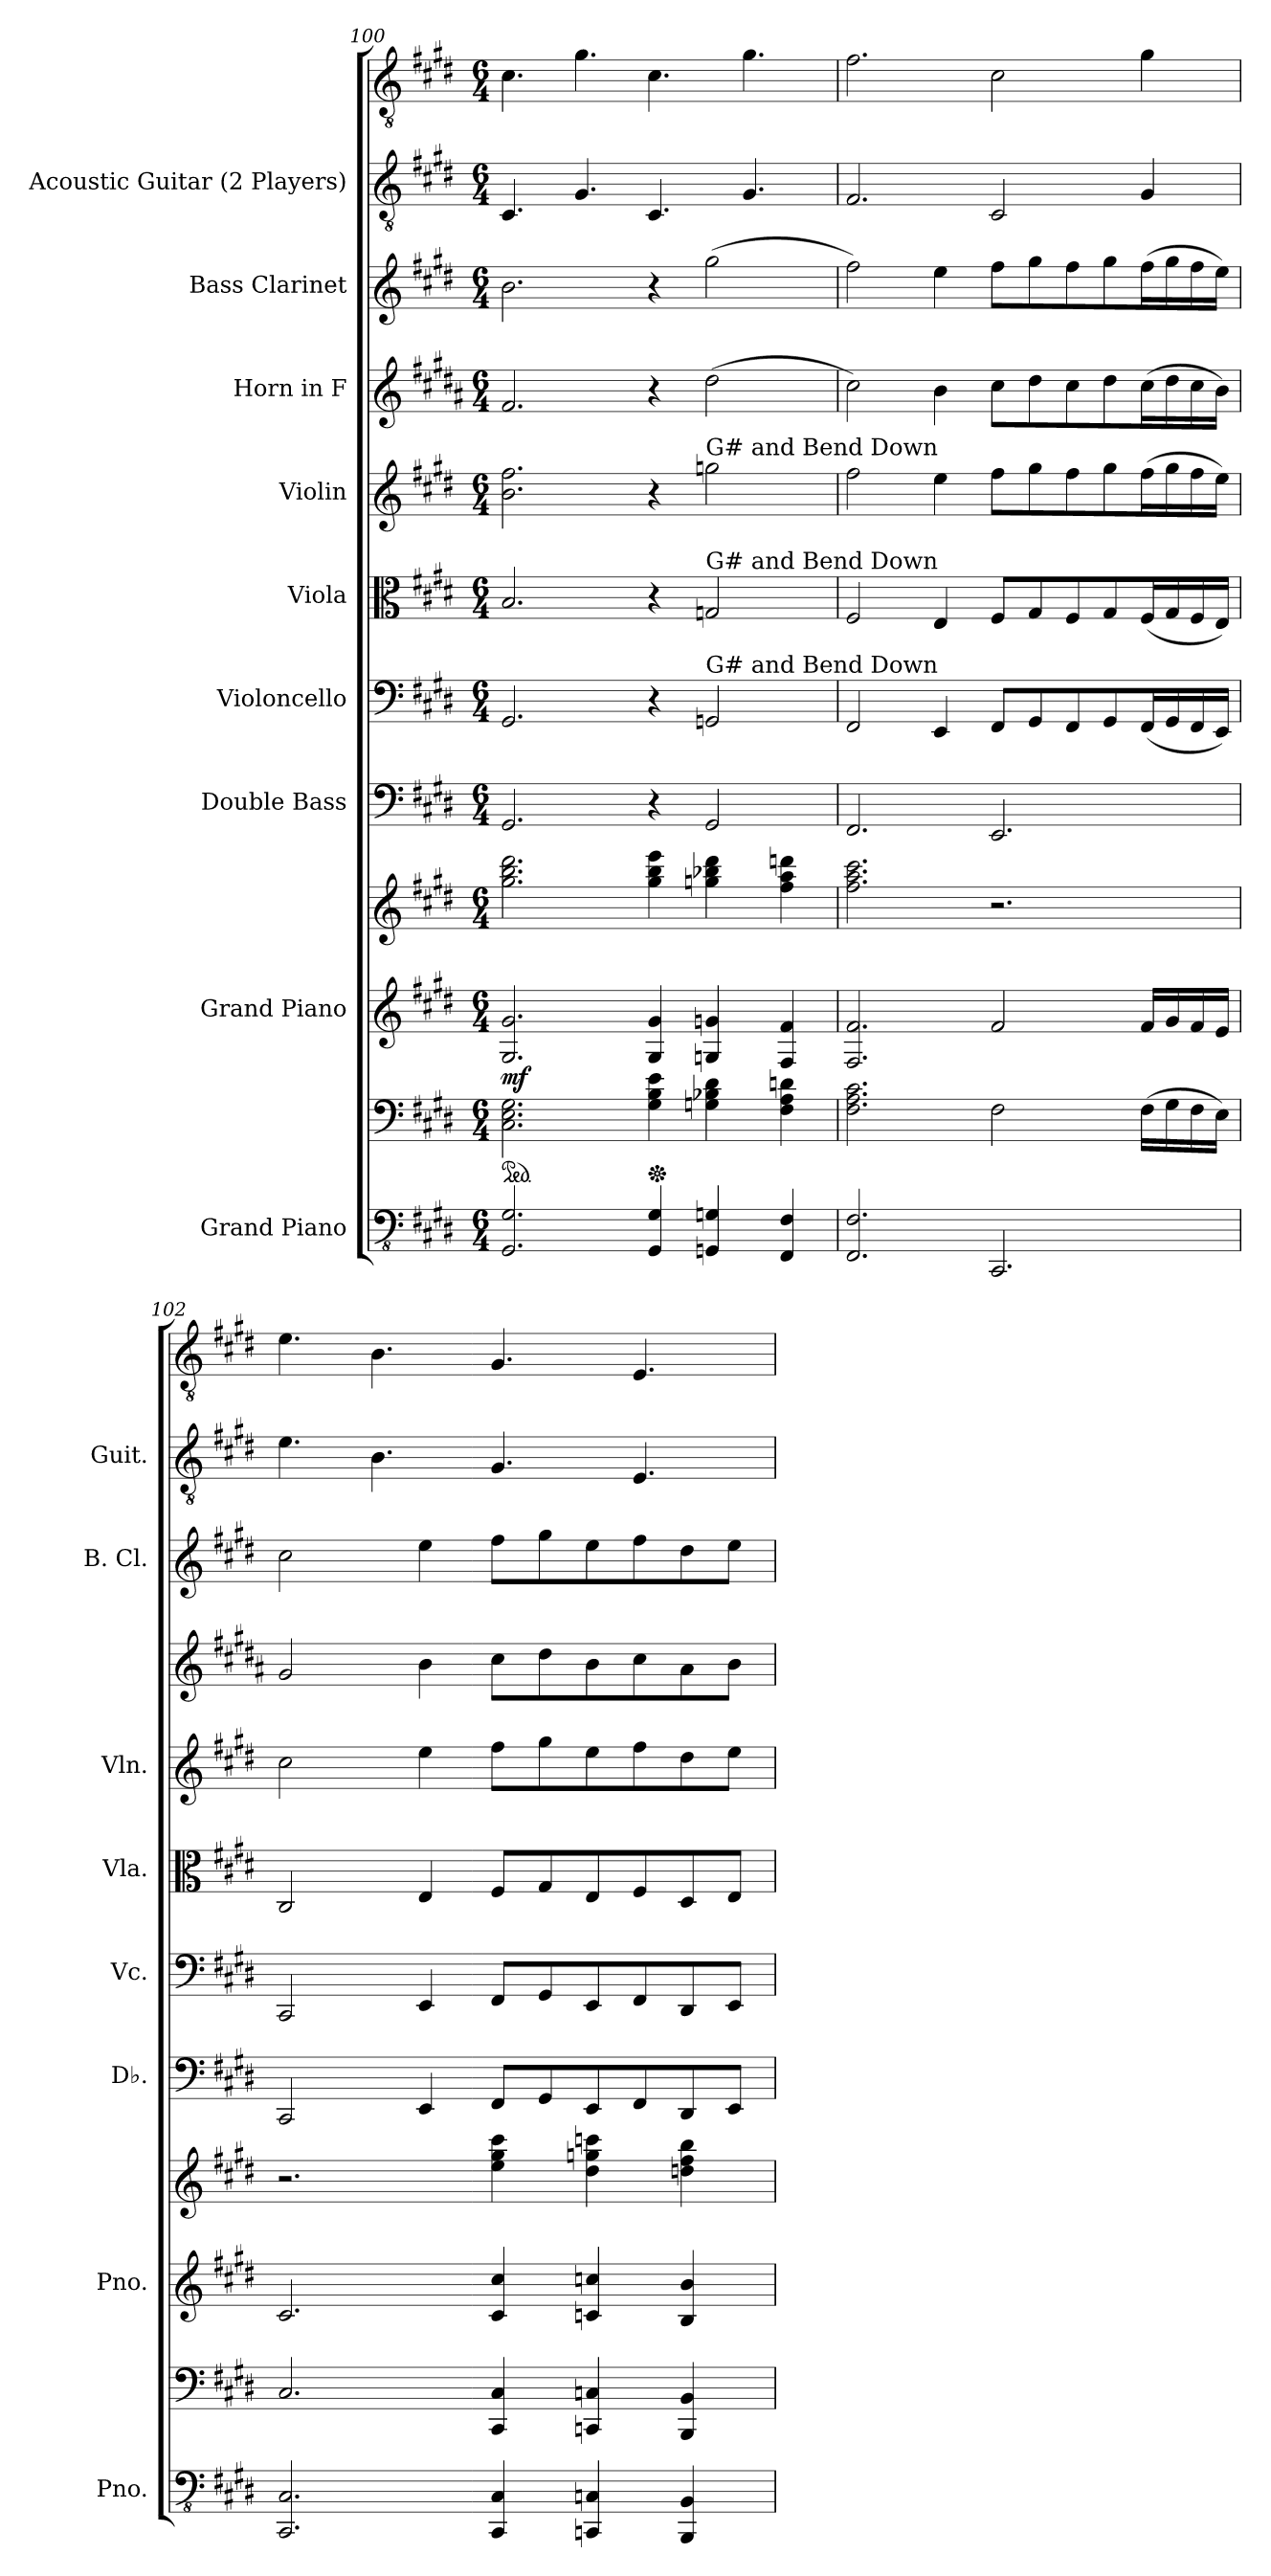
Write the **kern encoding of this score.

**kern	**kern	**kern	**kern	**dynam	**kern	**kern	**kern	**kern	**kern	**kern	**kern	**kern	**dynam
*part9	*part9	*part8	*part8	*part8	*part7	*part6	*part5	*part4	*part3	*part2	*part1	*part1	*part1
*staff12	*staff11	*staff10	*staff9	*staff9/10	*staff8	*staff7	*staff6	*staff5	*staff4	*staff3	*staff2	*staff1	*staff1/2
*I"Grand Piano	*	*I"Grand Piano	*	*	*I"Double Bass	*I"Violoncello	*I"Viola	*I"Violin	*I"Horn in F	*I"Bass Clarinet	*I"Acoustic Guitar (2 Players)	*	*
*I'Pno.	*	*I'Pno.	*	*	*I'Db.	*I'Vc.	*I'Vla.	*I'Vln.	*	*I'B. Cl.	*I'Guit.	*	*
*clefFv4	*clefF4	*clefG2	*clefG2	*	*clefF4	*clefF4	*clefC3	*clefG2	*clefG2	*clefG2	*clefGv2	*clefGv2	*
*	*	*	*	*	*ITrd7c12	*	*	*	*ITrd4c7	*ITrd8c14	*	*	*
*k[f#c#g#d#]	*k[f#c#g#d#]	*k[f#c#g#d#]	*k[f#c#g#d#]	*	*k[f#c#g#d#]	*k[f#c#g#d#]	*k[f#c#g#d#]	*k[f#c#g#d#]	*k[f#c#g#d#]	*k[f#c#g#d#]	*k[f#c#g#d#]	*k[f#c#g#d#]	*
*M6/4	*M6/4	*M6/4	*M6/4	*	*M6/4	*M6/4	*M6/4	*M6/4	*M6/4	*M6/4	*M6/4	*M6/4	*
*	*ped	*	*	*	*	*	*	*	*	*	*	*	*
=100	=100	=100	=100	=100	=100	=100	=100	=100	=100	=100	=100	=100	=100
!	!	!	!	!LO:DY:b=2	!	!	!	!	!	!	!	!	!LO:DY:b=2
!	!	!	!	!	!	!	!	!	!	!	!	!	!LO:DY:n=1:b
2.GGG#/ 2.GG#/	2.C#\ 2.E\ 2.G#\	2.G#/ 2.g#/	2.gg#\ 2.bb\ 2.ddd#\	mf	2.GGG#/	2.GG#/	2.B/	2.b\ 2.ff#\	2.B/	2.B\	4.C#/	4.c#\	mf mf
.	.	.	.	.	.	.	.	.	.	.	4.G#/	4.g#\	.
*	*Xped	*	*	*	*	*	*	*	*	*	*	*	*
4GGG#/ 4GG#/	4G#\ 4B\ 4e\	4G#/ 4g#/	4gg#\ 4bb\ 4eee\	.	4r	4r	4r	4r	4r	4r	4.C#/	4.c#\	.
!	!	!	!	!	!	!	!	!LO:TX:a:t=G# and Bend Down	!	!	!	!	!
!	!	!	!	!	!	!	!LO:TX:a:t=G# and Bend Down	!	!	!	!	!	!
!	!	!	!	!	!	!LO:TX:a:t=G# and Bend Down	!	!	!	!	!	!	!
4GGGn/ 4GGn/	4Gn\ 4B-X\ 4d#\	4Gn/ 4gn/	4ggn\ 4bb-X\ 4ddd#\	.	2GGG#/	2GGn/	2Gn/	2ggn\	(2g#\	(2g#\	.	.	.
.	.	.	.	.	.	.	.	.	.	.	4.G#/	4.g#\	.
4FFF#/ 4FF#/	4F#\ 4A\ 4dn\	4F#/ 4f#/	4ff#\ 4aa\ 4dddn\	.	.	.	.	.	.	.	.	.	.
!!LO:PB:g=z
=101	=101	=101	=101	=101	=101	=101	=101	=101	=101	=101	=101	=101	=101
2.FFF#/ 2.FF#/	2.F#\ 2.A\ 2.c#\	2.F#/ 2.f#/	2.ff#\ 2.aa\ 2.ccc#\	.	2.FFF#/	2FF#/	2F#/	2ff#\	2f#\)	2f#\)	2.F#/	2.f#\	.
.	.	.	.	.	.	4EE/	4E/	4ee\	4e\	4e\	.	.	.
2.CCC#/	2F#\	2f#/	2.r	.	2.EEE/	8FF#/L	8F#/L	8ff#\L	8f#\L	8f#\L	2C#/	2c#\	.
.	.	.	.	.	.	8GG#/	8G#/	8gg#\	8g#\	8g#\	.	.	.
.	.	.	.	.	.	8FF#/	8F#/	8ff#\	8f#\	8f#\	.	.	.
.	.	.	.	.	.	8GG#/	8G#/	8gg#\	8g#\	8g#\	.	.	.
.	(16F#\LL	16f#/LL	.	.	.	(16FF#/L	(16F#/L	(16ff#\L	(16f#\L	(16f#\L	4G#/	4g#\	.
.	16G#\	16g#/	.	.	.	16GG#/	16G#/	16gg#\	16g#\	16g#\	.	.	.
.	16F#\	16f#/	.	.	.	16FF#/	16F#/	16ff#\	16f#\	16f#\	.	.	.
.	16E\JJ)	16e/JJ	.	.	.	16EE/JJ)	16E/JJ)	16ee\JJ)	16e\JJ)	16e\JJ)	.	.	.
=102	=102	=102	=102	=102	=102	=102	=102	=102	=102	=102	=102	=102	=102
2.CCC#/ 2.CC#/	2.C#/	2.c#/	2.r	.	2CCC#/	2CC#/	2C#/	2cc#\	2c#/	2c#\	4.e\	4.e\	.
.	.	.	.	.	.	.	.	.	.	.	4.B\	4.B\	.
.	.	.	.	.	4EEE/	4EE/	4E/	4ee\	4e\	4e\	.	.	.
4CCC#/ 4CC#/	4CC#/ 4C#/	4c#/ 4cc#/	4ee\ 4gg#\ 4ccc#\	.	8FFF#/L	8FF#/L	8F#/L	8ff#\L	8f#\L	8f#\L	4.G#/	4.G#/	.
.	.	.	.	.	8GGG#/	8GG#/	8G#/	8gg#\	8g#\	8g#\	.	.	.
4CCCn/ 4CCn/	4CCn/ 4Cn/	4cn/ 4ccn/	4dd#\ 4ggn\ 4cccn\	.	8EEE/	8EE/	8E/	8ee\	8e\	8e\	.	.	.
.	.	.	.	.	8FFF#/	8FF#/	8F#/	8ff#\	8f#\	8f#\	4.E/	4.E/	.
4BBBB/ 4BBB/	4BBB/ 4BB/	4B/ 4b/	4ddn\ 4ff#\ 4bb\	.	8DDD#/	8DD#/	8D#/	8dd#\	8d#\	8d#\	.	.	.
.	.	.	.	.	8EEE/J	8EE/J	8E/J	8ee\J	8e\J	8e\J	.	.	.
=	=	=	=	=	=	=	=	=	=	=	=	=	=
*-	*-	*-	*-	*-	*-	*-	*-	*-	*-	*-	*-	*-	*-
